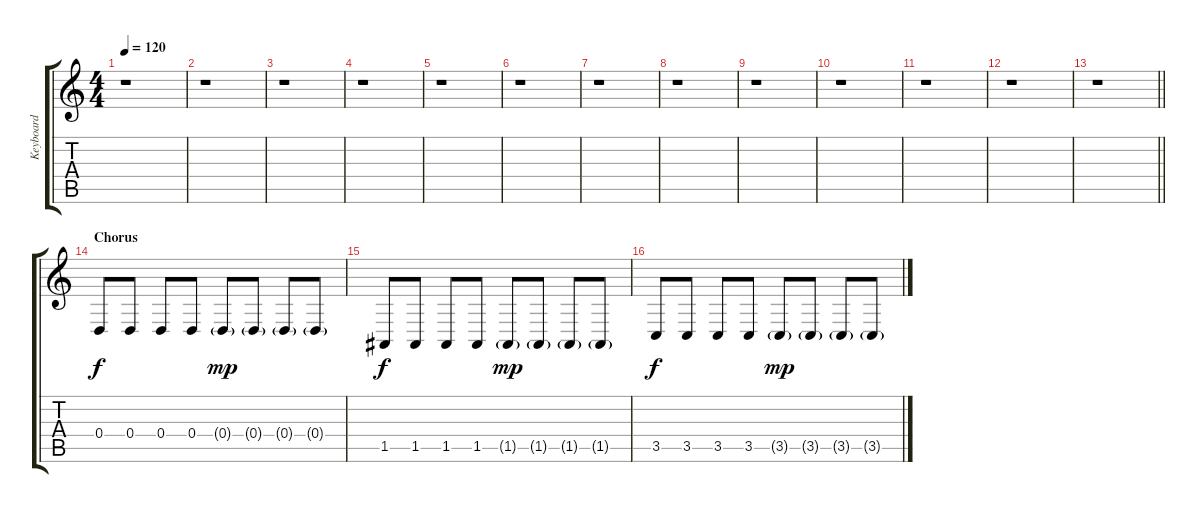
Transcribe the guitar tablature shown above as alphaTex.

\track ("Keyboard" "Keyboard") {instrument lead1square}
\staff {score tabs}
\tuning (E4 B3 G3 D3 A2 E2) {hide}
\ts (4 4)
\tempo 120
\clef g2
\ks c
r.1{dy f} |
r.1 |
r.1 |
r.1 |
r.1 |
r.1 |
r.1 |
r.1 |
r.1 |
r.1 |
r.1 |
r.1 |
\barLineRight lightlight
r.1 |
\section ("" "Chorus")
0.4.8{volume 10 instrument lead1square} 0.4.8 0.4.8 0.4.8 0.4{g}.8{dy mp} 0.4{g}.8 0.4{g}.8 0.4{g}.8 |
1.5.8{dy f} 1.5.8 1.5.8 1.5.8 1.5{g}.8{dy mp} 1.5{g}.8 1.5{g}.8 1.5{g}.8 |
3.5.8{dy f} 3.5.8 3.5.8 3.5.8 3.5{g}.8{dy mp} 3.5{g}.8 3.5{g}.8 3.5{g}.8
